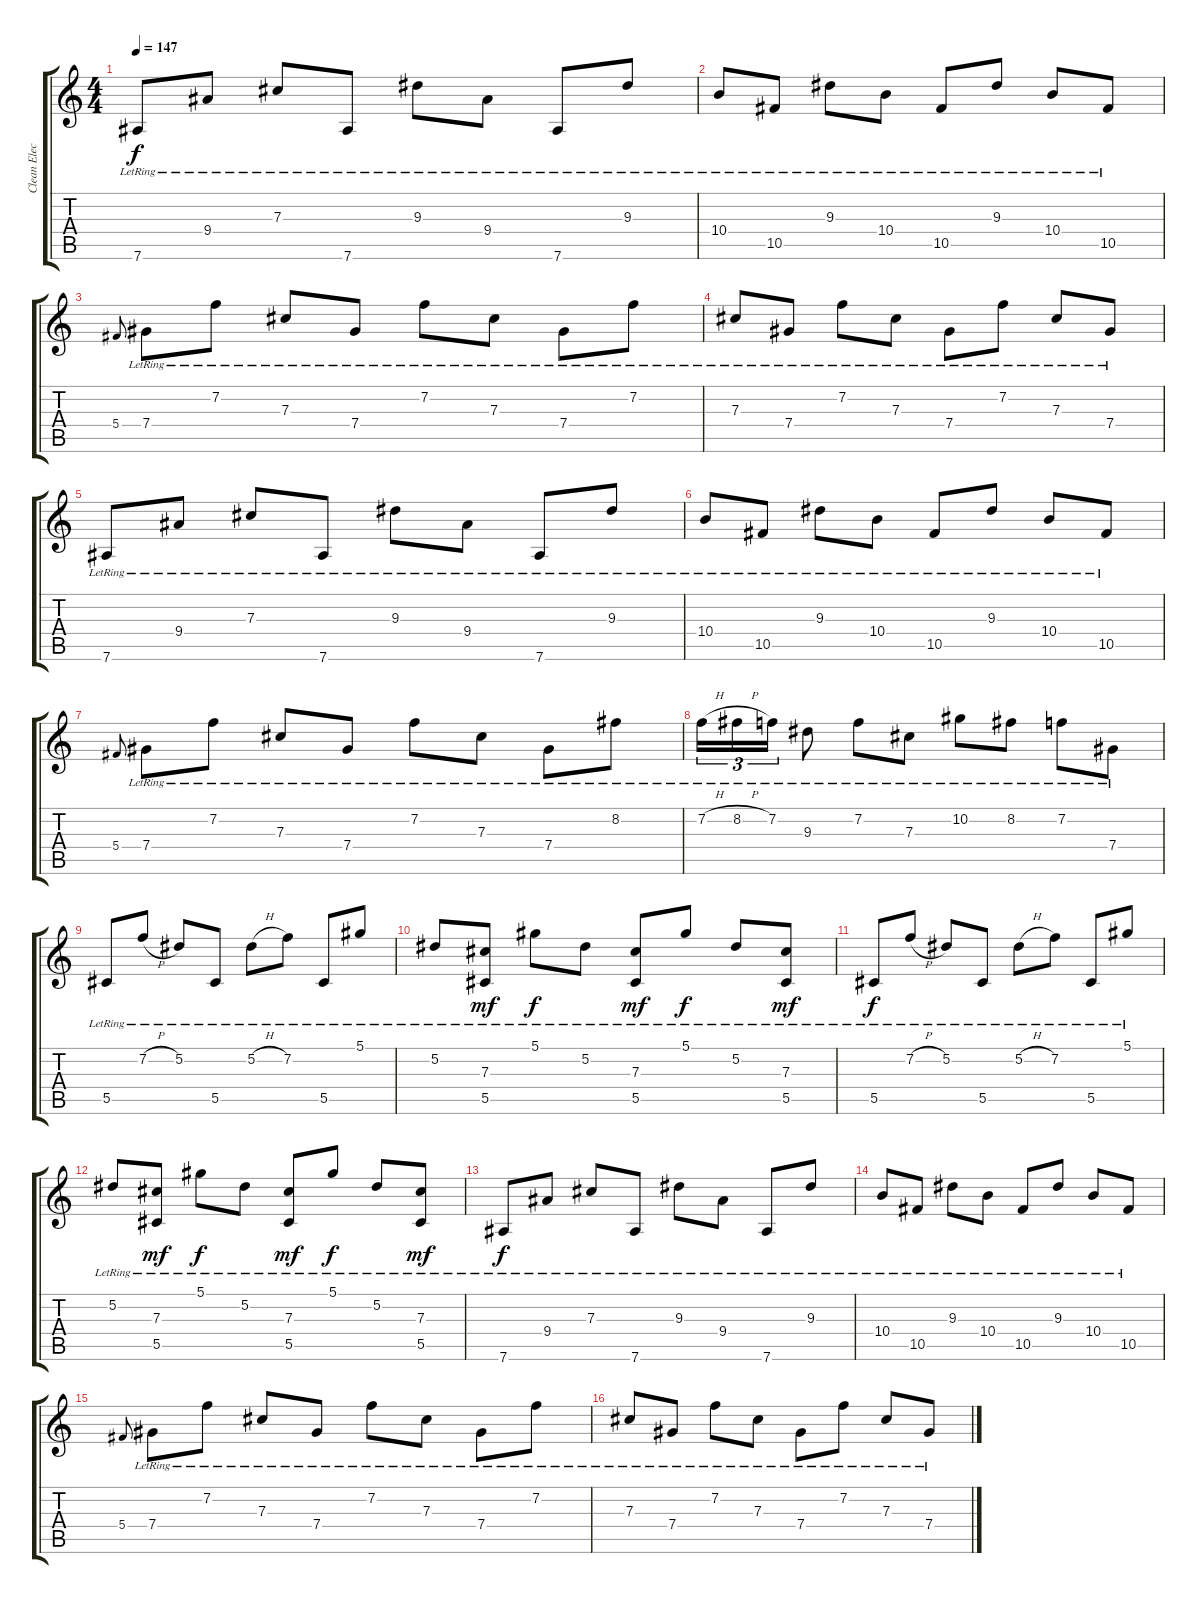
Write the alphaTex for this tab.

\track ("Clean Elect" "Clean Elec") {instrument electricguitarclean}
\staff {score tabs}
\tuning (Eb4 Bb3 Gb3 Db3 Ab2 Eb2) {hide}
\ts (4 4)
\tempo 147
\clef g2
\ks c
7.6{lr}.8{dy f} 9.4{lr}.8 7.3{lr}.8 7.6{lr}.8 9.3{lr}.8 9.4{lr}.8 7.6{lr}.8 9.3{lr}.8 |
10.4{lr}.8 10.5{lr}.8 9.3{lr}.8 10.4{lr}.8 10.5{lr}.8 9.3{lr}.8 10.4{lr}.8 10.5{lr}.8 |
5.4.8{gr onbeat} 7.4{lr}.8 7.2{lr}.8 7.3{lr}.8 7.4{lr}.8 7.2{lr}.8 7.3{lr}.8 7.4{lr}.8 7.2{lr}.8 |
7.3{lr}.8 7.4{lr}.8 7.2{lr}.8 7.3{lr}.8 7.4{lr}.8 7.2{lr}.8 7.3{lr}.8 7.4{lr}.8 |
7.6{lr}.8 9.4{lr}.8 7.3{lr}.8 7.6{lr}.8 9.3{lr}.8 9.4{lr}.8 7.6{lr}.8 9.3{lr}.8 |
10.4{lr}.8 10.5{lr}.8 9.3{lr}.8 10.4{lr}.8 10.5{lr}.8 9.3{lr}.8 10.4{lr}.8 10.5{lr}.8 |
5.4.8{gr onbeat} 7.4{lr}.8 7.2{lr}.8 7.3{lr}.8 7.4{lr}.8 7.2{lr}.8 7.3{lr}.8 7.4{lr}.8 8.2{lr}.8 |
7.2{h lr}.16{tu (3 2)} 8.2{h lr}.16{tu (3 2)} 7.2{lr}.16{tu (3 2)} 9.3{lr}.8 7.2{lr}.8 7.3{lr}.8 10.2{lr}.8 8.2{lr}.8 7.2{lr}.8 7.4{lr}.8 |
5.5{lr}.8 7.2{h lr}.8 5.2{lr}.8 5.5{lr}.8 5.2{h lr}.8 7.2{lr}.8 5.5{lr}.8 5.1{lr}.8 |
5.2{lr}.8 (7.3 5.5{lr}).8{dy mf} 5.1{lr}.8{dy f} 5.2{lr}.8 (7.3 5.5{lr}).8{dy mf} 5.1{lr}.8{dy f} 5.2{lr}.8 (7.3 5.5{lr}).8{dy mf} |
5.5{lr}.8{dy f} 7.2{h lr}.8 5.2{lr}.8 5.5{lr}.8 5.2{h lr}.8 7.2{lr}.8 5.5{lr}.8 5.1{lr}.8 |
5.2{lr}.8 (7.3 5.5{lr}).8{dy mf} 5.1{lr}.8{dy f} 5.2{lr}.8 (7.3 5.5{lr}).8{dy mf} 5.1{lr}.8{dy f} 5.2{lr}.8 (7.3 5.5{lr}).8{dy mf} |
7.6{lr}.8{dy f} 9.4{lr}.8 7.3{lr}.8 7.6{lr}.8 9.3{lr}.8 9.4{lr}.8 7.6{lr}.8 9.3{lr}.8 |
10.4{lr}.8 10.5{lr}.8 9.3{lr}.8 10.4{lr}.8 10.5{lr}.8 9.3{lr}.8 10.4{lr}.8 10.5{lr}.8 |
5.4.8{gr onbeat} 7.4{lr}.8 7.2{lr}.8 7.3{lr}.8 7.4{lr}.8 7.2{lr}.8 7.3{lr}.8 7.4{lr}.8 7.2{lr}.8 |
7.3{lr}.8 7.4{lr}.8 7.2{lr}.8 7.3{lr}.8 7.4{lr}.8 7.2{lr}.8 7.3{lr}.8 7.4{lr}.8
